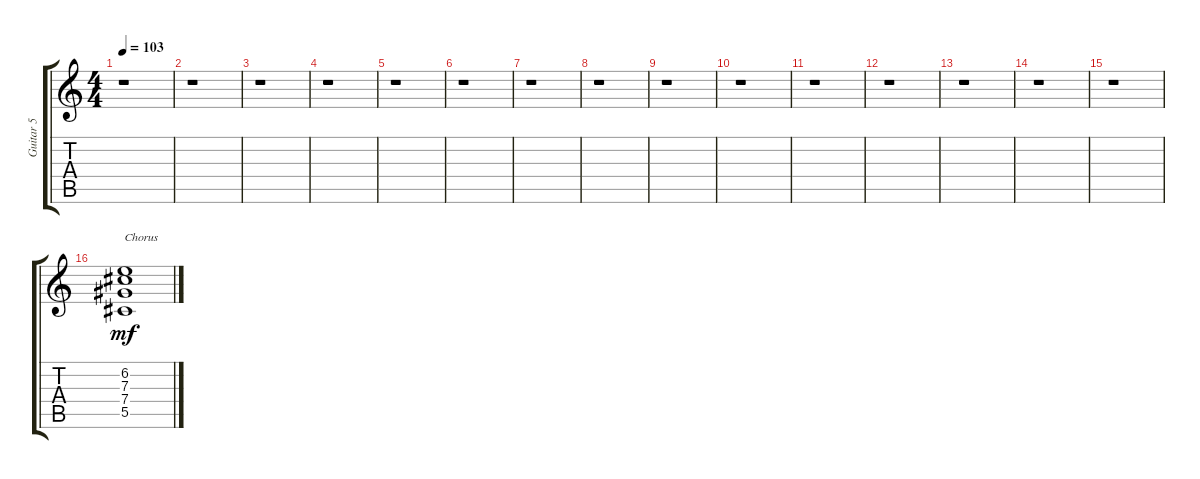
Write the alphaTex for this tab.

\track ("Guitar 5" "Guitar 5") {instrument electricguitarclean}
\staff {score tabs}
\tuning (Eb4 Bb3 Gb3 Db3 Ab2 Db2) {hide}
\ts (4 4)
\tempo 103
\clef g2
\ks c
r.1{dy mf} |
r.1 |
r.1 |
r.1 |
r.1 |
r.1 |
r.1 |
r.1 |
r.1 |
r.1 |
r.1 |
r.1 |
r.1 |
r.1 |
r.1 |
(6.2 7.3 7.4 5.5).1{txt "Chorus"}
